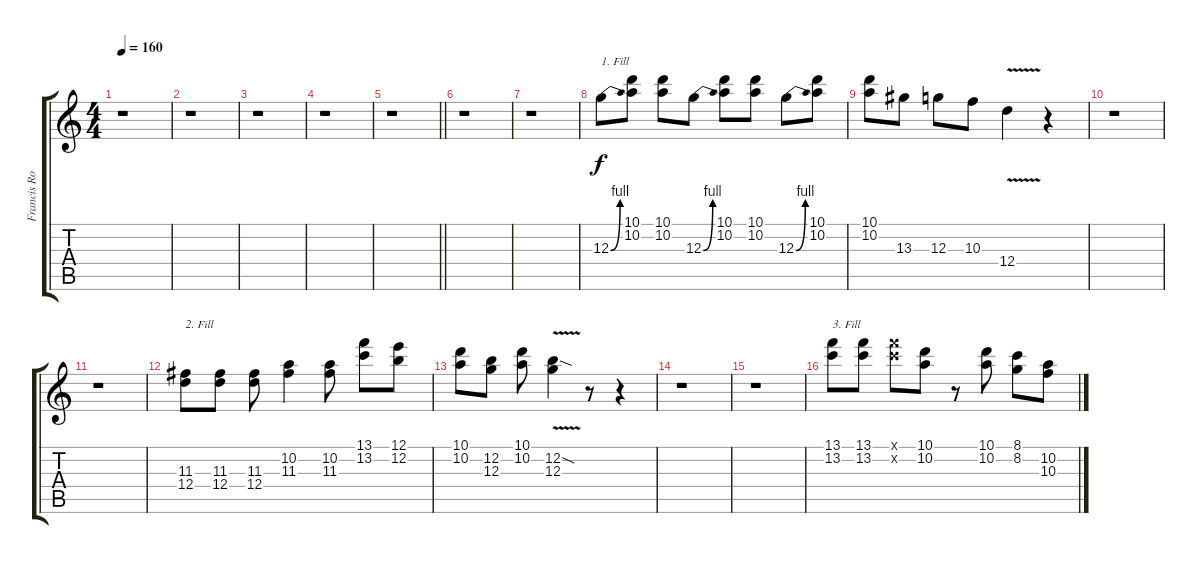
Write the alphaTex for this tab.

\track ("Francis Rossi (Lead Guitar)" "Francis Ro") {instrument overdrivenguitar}
\staff {score tabs}
\tuning (E4 B3 G3 D3 A2 E2) {hide}
\ts (4 4)
\tempo 160
\clef g2
\ks c
r.1{dy f} |
r.1 |
r.1 |
r.1 |
\barLineRight lightlight
r.1 |
r.1 |
r.1 |
12.3{be (bend 0 0 60 4)}.8{txt "1. Fill"} (10.1 10.2).8 (10.1 10.2).8 12.3{be (bend 0 0 60 4)}.8 (10.1 10.2).8 (10.1 10.2).8 12.3{be (bend 0 0 60 4)}.8 (10.1 10.2).8 |
(10.1 10.2).8 13.3.8 12.3.8 10.3.8 12.4{v}.4 r.4 |
r.1 |
r.1 |
(11.3 12.4).8{txt "2. Fill"} (11.3 12.4).8 (11.3 12.4).8 (10.2 11.3).4 (10.2 11.3).8 (13.1 13.2).8 (12.1 12.2).8 |
(10.1 10.2).8 (12.2 12.3).8 (10.1 10.2).8 (12.2{v sod} 12.3{v}).4 r.8 r.4 |
r.1 |
r.1 |
(13.1 13.2).8{txt "3. Fill"} (13.1 13.2).8 (13.1{x} 13.2{x}).8 (10.1 10.2).8 r.8 (10.1 10.2).8 (8.1 8.2).8 (10.2 10.3).8
